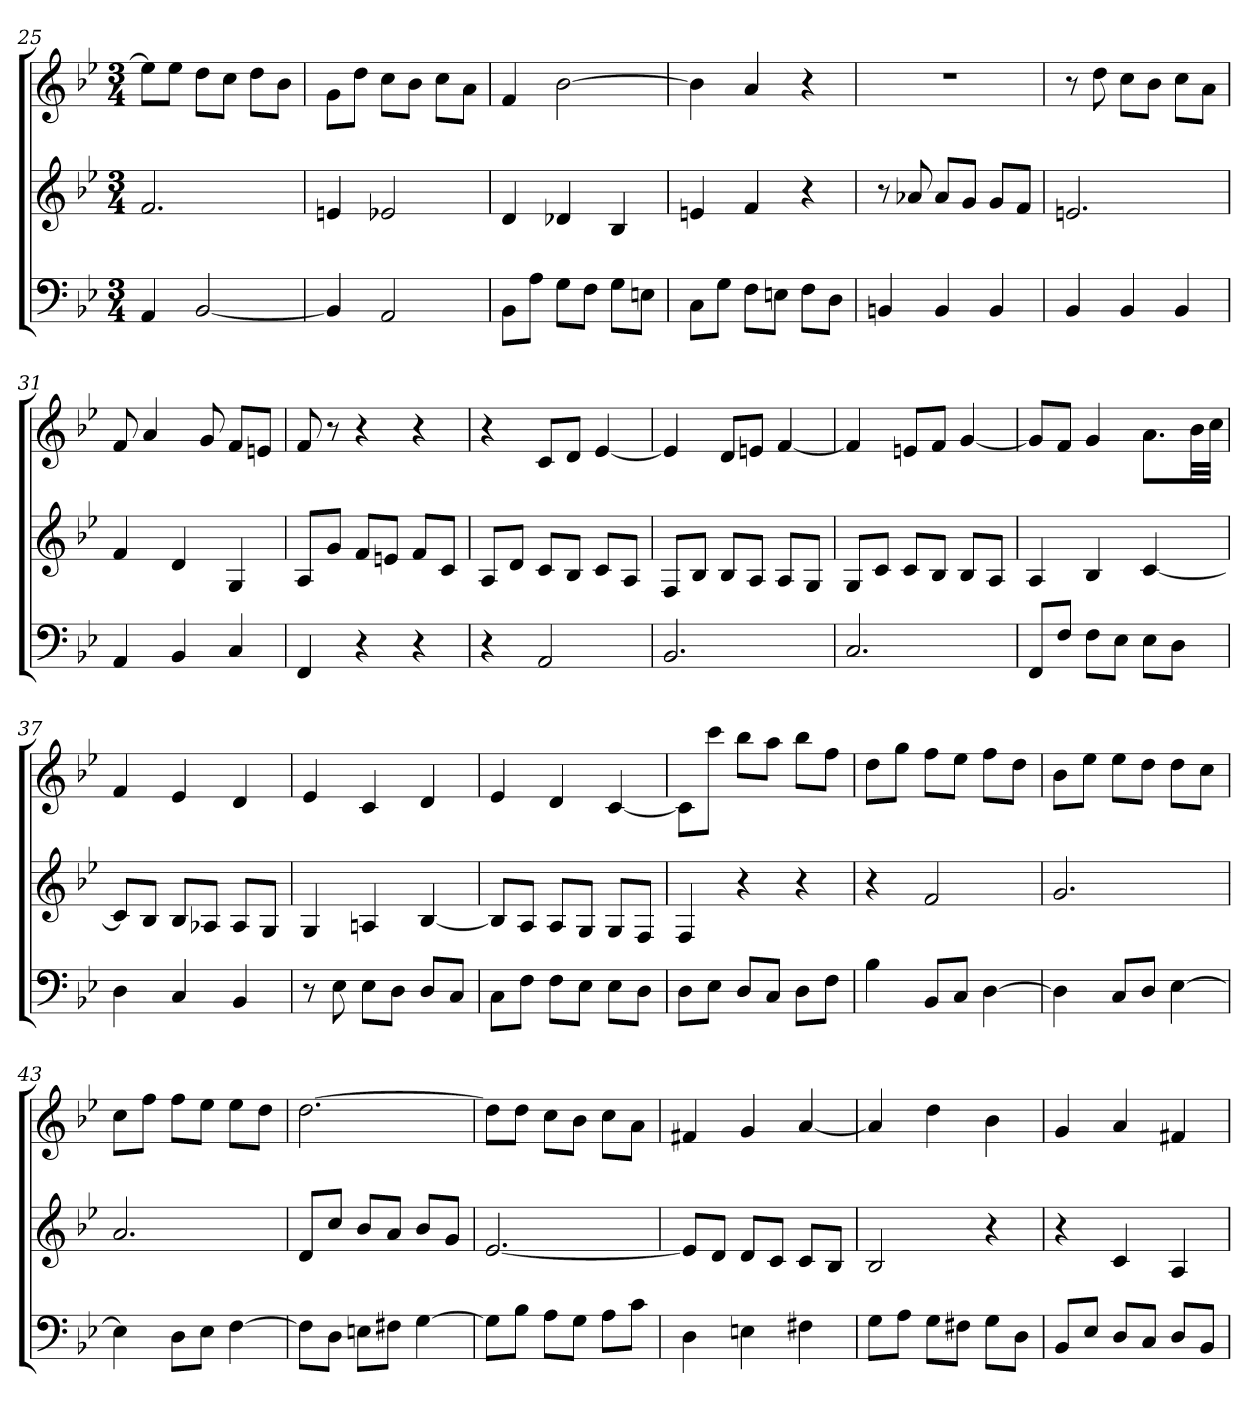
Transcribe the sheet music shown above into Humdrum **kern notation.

**kern	**kern	**kern
*part3	*part2	*part1
*staff3	*staff2	*staff1
*clefF4	*clefG2	*clefG2
*k[b-e-]	*k[b-e-]	*k[b-e-]
*B-:	*B-:	*B-:
*M3/4	*M3/4	*M3/4
=25	=25	=25
4AA	2.f	8ee-\L]
.	.	8ee-\J
[2BB-	.	8dd\L
.	.	8cc\J
.	.	8dd\L
.	.	8b-\J
=26	=26	=26
4BB-]	4en	8g\L
.	.	8dd\J
2AA	2e-X	8cc\L
.	.	8b-\J
.	.	8cc\L
.	.	8a\J
=27	=27	=27
8BB-\L	4d	4f
8A\J	.	.
8G\L	4d-X	[2b-
8F\J	.	.
8G\L	4B-	.
8En\J	.	.
=28	=28	=28
8C\L	4en	4b-]
8G\J	.	.
8F\L	4f	4a
8En\J	.	.
8F\L	4r	4r
8D\J	.	.
=29	=29	=29
4BBn	8r	2.r
.	8a-X	.
4BB	8a-/L	.
.	8g/J	.
4BB	8g/L	.
.	8f/J	.
=30	=30	=30
4BB-	2.en	8r
.	.	8dd
4BB-	.	8cc\L
.	.	8b-\J
4BB-	.	8cc\L
.	.	8a\J
=31	=31	=31
4AA	4f	8f
.	.	4a
4BB-	4d	.
.	.	8g
4C	4G	8f/L
.	.	8en/J
=32	=32	=32
4FF	8A/L	8f
.	8g/J	8r
4r	8f/L	4r
.	8en/J	.
4r	8f/L	4r
.	8c/J	.
=33	=33	=33
4r	8A/L	4r
.	8d/J	.
2AA	8c/L	8c/L
.	8B-/J	8d/J
.	8c/L	[4e-
.	8A/J	.
=34	=34	=34
2.BB-	8F/L	4e-]
.	8B-/J	.
.	8B-/L	8d/L
.	8A/J	8en/J
.	8A/L	[4f
.	8G/J	.
=35	=35	=35
2.C	8G/L	4f]
.	8c/J	.
.	8c/L	8en/L
.	8B-/J	8f/J
.	8B-/L	[4g
.	8A/J	.
=36	=36	=36
8FF/L	4A	8g/L]
8F/J	.	8f/J
8F\L	4B-	4g
8E-\J	.	.
8E-\L	[4c	8.a\L
8D\J	.	.
.	.	32b-\LL
.	.	32cc\JJJ
=37	=37	=37
4D	8c/L]	4f
.	8B-/J	.
4C	8B-/L	4e-
.	8A-X/J	.
4BB-	8A-/L	4d
.	8G/J	.
=38	=38	=38
8r	4G	4e-
8E-	.	.
8E-\L	4An	4c
8D\J	.	.
8D/L	[4B-	4d
8C/J	.	.
=39	=39	=39
8C\L	8B-/L]	4e-
8F\J	8A/J	.
8F\L	8A/L	4d
8E-\J	8G/J	.
8E-\L	8G/L	[4c
8D\J	8F/J	.
=40	=40	=40
8D\L	4F	8c\L]
8E-\J	.	8ccc\J
8D/L	4r	8bb-\L
8C/J	.	8aa\J
8D\L	4r	8bb-\L
8F\J	.	8ff\J
=41	=41	=41
4B-	4r	8dd\L
.	.	8gg\J
8BB-/L	2f	8ff\L
8C/J	.	8ee-\J
[4D	.	8ff\L
.	.	8dd\J
=42	=42	=42
4D]	2.g	8b-\L
.	.	8ee-\J
8C/L	.	8ee-\L
8D/J	.	8dd\J
[4E-	.	8dd\L
.	.	8cc\J
=43	=43	=43
4E-]	2.a	8cc\L
.	.	8ff\J
8D\L	.	8ff\L
8E-\J	.	8ee-\J
[4F	.	8ee-\L
.	.	8dd\J
=44	=44	=44
8F\L]	8d/L	[2.dd
8D\J	8cc/J	.
8En\L	8b-/L	.
8F#X\J	8a/J	.
[4G	8b-/L	.
.	8g/J	.
=45	=45	=45
8G\L]	[2.e-	8dd\L]
8B-\J	.	8dd\J
8A\L	.	8cc\L
8G\J	.	8b-\J
8A\L	.	8cc\L
8c\J	.	8a\J
=46	=46	=46
4D	8e-/L]	4f#X
.	8d/J	.
4En	8d/L	4g
.	8c/J	.
4F#X	8c/L	[4a
.	8B-/J	.
=47	=47	=47
8G\L	2B-	4a]
8A\J	.	.
8G\L	.	4dd
8F#X\J	.	.
8G\L	4r	4b-
8D\J	.	.
=48	=48	=48
8BB-/L	4r	4g
8E-/J	.	.
8D/L	4c	4a
8C/J	.	.
8D/L	4A	4f#X
8BB-/J	.	.
=	=	=
*-	*-	*-
